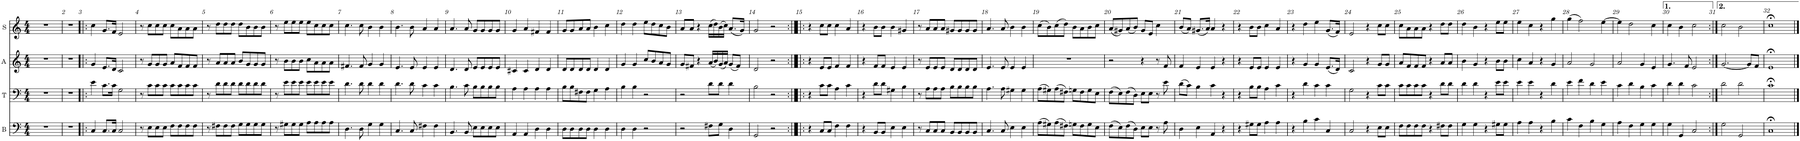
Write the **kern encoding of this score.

**kern	**kern	**kern	**kern
*part4	*part3	*part2	*part1
*staff4	*staff3	*staff2	*staff1
*I"B	*I"T	*I"A	*I"S
*I'B	*I'T	*I'A	*I'S
*clefF4	*clefF4	*clefG2	*clefG2
*k[]	*k[]	*k[]	*k[]
*M4/4	*M4/4	*M4/4	*M4/4
=1	=1	=1	=1
1r	1r	1r	1r
=2	=2	=2	=2
1r	1r	1r	1r
=3!|:	=3!|:	=3!|:	=3!|:
4C/	4e\	4g/	4cc\
8.C/L	8.c\L	8.e/L	8.g/L
16C/Jk	16c\Jk	16d/Jk	16f/Jk
2C/	2G\	2c/	2e/
=4	=4	=4	=4
8r	8r	8r	8r
8E\L	8c\L	8g/L	8cc\L
8E\	8c\	8g/	8cc\
8E\J	8c\J	8g/J	8cc\J
8F\L	8c\L	8a/L	8cc\L
8F\	8c\	8f/	8a\
8F\	8c\	8f/	8a\
8F\J	8c\J	8f/J	8a\J
=5	=5	=5	=5
8r	8r	8r	8r
8F#X\L	8d\L	8a/L	8dd\L
8F#\	8d\	8a/	8dd\
8F#\J	8d\J	8a/J	8dd\J
8G\L	8d\L	8b/L	8dd\L
8G\	8d\	8g/	8b\
8G\	8d\	8g/	8b\
8G\J	8d\J	8g/J	8b\J
=6	=6	=6	=6
8r	8r	8r	8r
8G#X\L	8e\L	8b\L	8ee\L
8G#\	8e\	8b\	8ee\
8G#\J	8e\J	8b\J	8ee\J
8A\L	8e\L	8cc\L	8ee\L
8A\	8e\	8a\	8cc\
8A\	8e\	8a\	8cc\
8A\J	8e\J	8a\J	8cc\J
=7	=7	=7	=7
4.D\	4.d\	4.f#X/	4.cc\
8D\	8d\	8f#/	8cc\
4G\	4d\	4g/	4b\
4G\	4d\	4g/	4b\
=8	=8	=8	=8
4.C/	4.d\	4.e/	4.b\
8C/	8d\	8e/	8b\
4F#X\	4c\	4e/	4a/
4F#\	4c\	4e/	4a/
=9	=9	=9	=9
4.BB/	4.B\	4.d/	4.a/
8BB/	8c\	8d/	8a/
8E\L	8B\L	8e/L	8g/L
8E\	8B\	8e/	8g/
8E\	8B\	8e/	8g/
8E\J	8B\J	8e/J	8g/J
=10	=10	=10	=10
4AA/	4A\	4c#X/	4g/
4AA/	4A\	4c#/	4a/
4D\	4A\	4d/	4f#X/
4D\	4A\	4d/	4f#/
=11	=11	=11	=11
8D\L	8B\L	8d/L	8g/L
8D\	8B\	8d/	8g/
8D\	8F#X\	8d/	8a/
8D\J	8F#\J	8d/J	8a/J
4D\	4G\	4d/	4b\
4D\	4A\	4d/	4cc\
=12	=12	=12	=12
4D\	4B\	4g/	4dd\
4D\	4B\	4g/	4dd\
2r	2r	8cc/L	8ee\L
.	.	8b/	8dd\
.	.	8a/	8cc\
.	.	8g/J	8b\J
=13	=13	=13	=13
2r	2r	8g/L	8a/L
.	.	8f#X/J	8a/J
.	.	4r	4r
8F#X\L	8d\L	(16a/LL	(16cc\LL
.	.	16b/)	16dd\)
8G\J	8d\J	(16g/	(16b\
.	.	16a/JJ)	16cc\JJ)
4D\	4d\	(8g/L	(8.a/L
.	.	8f#/J)	.
.	.	.	16g/Jk)
=14	=14	=14	=14
2GG/	2B\	2d/	2g/
2r	2r	2r	2r
=15:|!|:	=15:|!|:	=15:|!|:	=15:|!|:
4r	4r	4r	4r
8C/L	8c\L	8e/L	8cc\L
8C/J	8c\J	8e/J	8cc\J
4F\	4A\	4f/	4cc\
4F\	4c\	4f/	4a/
=16	=16	=16	=16
4r	4r	4r	4r
8BB/L	8d\L	8f/L	8b\L
8BB/J	8d\J	8f/J	8b\J
4E\	4G#X\	4e/	4b\
4E\	4B\	4e/	4g#X/
=17	=17	=17	=17
8r	8r	8r	8r
8C/L	8A\L	8e/L	8a/L
8C/	8A\	8e/	8a/
8C/J	8A\J	8e/J	8a/J
8BB/L	8B\L	8d/L	8g#X/L
8BB/	8B\	8d/	8g#/
8BB/	8B\	8d/	8g#/
8BB/J	8B\J	8d/J	8g#/J
=18	=18	=18	=18
4.C/	4.A\	4.e/	4.a/
8C/	8A\	8e/	8a/
4E\	4G#X\	4e/	4b\
4E\	4G#\	4e/	4b\
=19	=19	=19	=19
(8A\L	(8A\L	1r	(8cc\L
8G#X\)	8G#X\)	.	8b\)
(8A\	(8A\	.	(8cc\
8F#X\J)	8F#X\J)	.	8dd\J)
8Gn\L	8Gn\L	.	8b\L
8F#\	8F#\	.	8a\
8G\	8G\	.	8b\
8E\J	8E\J	.	8cc\J
=20	=20	=20	=20
(8F\L	(8F\L	2r	(8a/L
8E\)	8E\)	.	8g#X/)
(8F\	(8F\	.	(8a/
8D\J)	8D\J)	.	8b/J)
8E\L	8E\L	4r	8g#/L
8E\J	8E\J	.	8e/J
8r	8r	8r	4cc\
8A\	8e\	8f/	.
=21	=21	=21	=21
4D\	(8d\L	4f/	(8b/L
.	8c\J)	.	8a/J)
4E\	4B\	4e/	(8.g#X/L
.	.	.	16a/Jk)
4AA/	4c\	4e/	4a/
4r	4r	4r	4r
=22	=22	=22	=22
4r	4r	4r	4r
8G#X\L	8B\L	8e/L	8b\L
8G#\J	8B\J	8e/J	8b\J
4A\	4A\	4e/	4cc\
4A\	4c\	4e/	4a/
=23	=23	=23	=23
4r	4r	4r	4r
4B\	4d\	4g/	4dd\
4c\	4c\	4g/	4ee\
4C/	4c\	(8.e/L	(8.g/L
.	.	16d/Jk)	16f/Jk)
=24	=24	=24	=24
2C/	2G\	2c/	2e/
4r	4r	4r	4r
8E\L	8c\L	8g/L	8cc\L
8E\J	8c\J	8g/J	8cc\J
=25	=25	=25	=25
8F\L	8c\L	8a/L	8cc\L
8F\	8c\	8f/	8a\
8F\	8c\	8f/	8a\
8F\J	8c\J	8f/J	8a\J
4r	4r	4r	4r
8F#X\L	8d\L	8a/L	8dd\L
8F#\J	8d\J	8a/J	8dd\J
=26	=26	=26	=26
4G\	4d\	4b\	4dd\
4G\	4d\	4g/	4b\
4r	4r	4r	4r
8G#X\L	8e\L	8b\L	8ee\L
8G#\J	8e\J	8b\J	8ee\J
=27	=27	=27	=27
4A\	4e\	4cc\	4ee\
4A\	4e\	4a/	4cc\
4r	4r	4r	4r
4B\	4d\	4g/	4gg\
=28	=28	=28	=28
4c\	4e\	2a/	(4gg\
4F\	4f\	.	2ff\)
4B\	4d\	2g/	.
4G\	4e\	.	[4ee\
=29	=29	=29	=29
4A\	4c\	2a/	4ee\]
4F\	4d\	.	2dd\
4G\	4B\	4g/	.
4G\	4c\	4e/	4cc\
=30	=30	=30	=30
4G\	4d\	4.g/	4cc\
4GG/	4d\	.	4b\
.	.	8f/	.
2C/	2c\	2e/	2cc\
=31:|!	=31:|!	=31:|!	=31:|!
2G\	2d\	[2.g/	2cc\
2GG/	2d\	.	2b\
.	.	8g/L]	.
.	.	8f/J	.
=32	=32	=32	=32
1C;<	1c;<	1e;<	1cc;<
==	==	==	==
*-	*-	*-	*-
